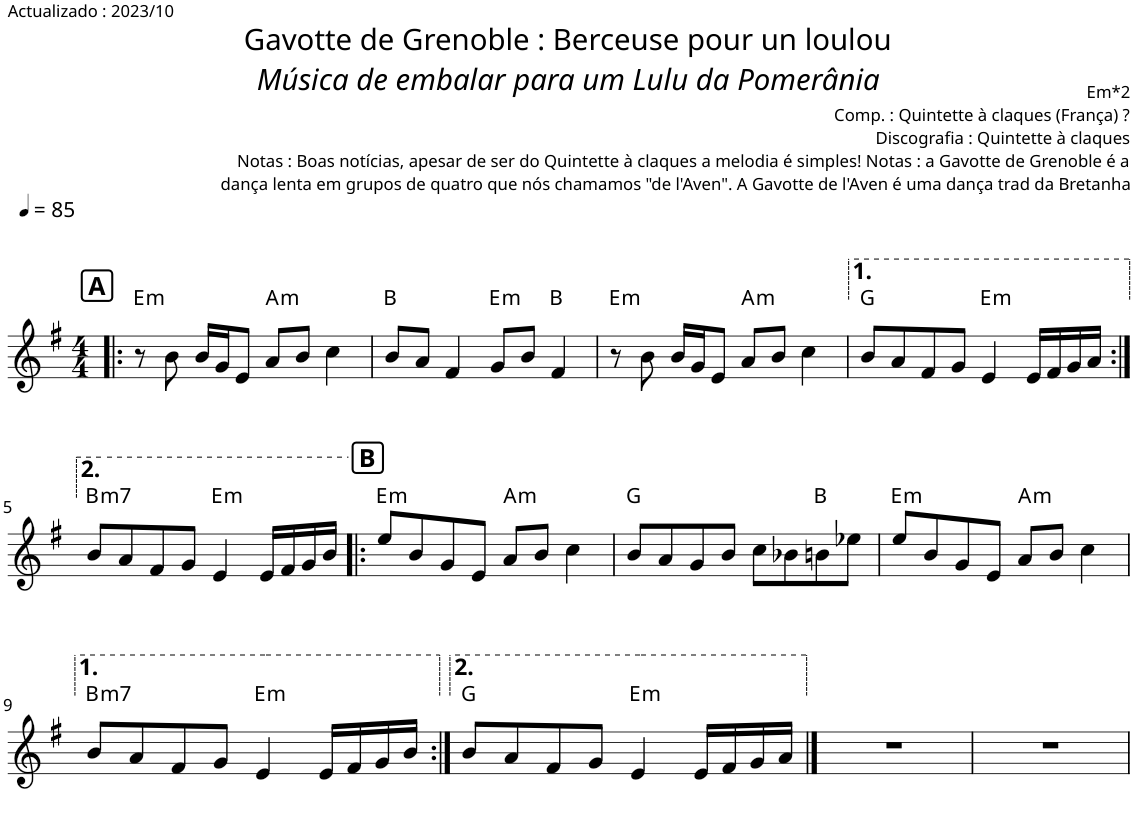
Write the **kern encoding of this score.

**kern	**harte
*part1	*part1
*staff1	*
*I"Piano	*
*I'Pno.	*
*clefG2	*
*k[f#]	*
*M4/4	*
*MM85	*
!!LO:REH:place=s1:a:B:cj:fs=12:t=A:qo=0.5
=1!|:	=1!|:
!	!LO:H:kt=m
8r	E:min
8b\	.
16b/LL	.
16g/J	.
8e/J	.
!	!LO:H:kt=m
8a/L	A:min
8b/J	.
4cc\	.
=2	=2
8b/L	B:maj
8a/J	.
4f#/	.
!	!LO:H:kt=m
8g/L	E:min
8b/J	.
4f#/	B:maj
=3	=3
!	!LO:H:kt=m
8r	E:min
8b\	.
16b/LL	.
16g/J	.
8e/J	.
!	!LO:H:kt=m
8a/L	A:min
8b/J	.
4cc\	.
=4	=4
8b/L	G:maj
8a/	.
8f#/	.
8g/J	.
!	!LO:H:kt=m
4e/	E:min
16e/LL	.
16f#/	.
16g/	.
16a/JJ	.
!!LO:LB:g=z
=5:|!	=5:|!
!	!LO:H:kt=m7
8b/L	B:min7
8a/	.
8f#/	.
8g/J	.
!	!LO:H:kt=m
4e/	E:min
16e/LL	.
16f#/	.
16g/	.
16b/JJ	.
!!LO:REH:place=s1:a:B:cj:fs=12:t=B
=6!|:	=6!|:
!	!LO:H:kt=m
8ee/L	E:min
8b/	.
8g/	.
8e/J	.
!	!LO:H:kt=m
8a/L	A:min
8b/J	.
4cc\	.
=7	=7
8b/L	G:maj
8a/	.
8g/	.
8b/J	.
8cc\L	.
8b-X\	.
8bn\	B:maj
8ee-X\J	.
=8	=8
!	!LO:H:kt=m
8ee/L	E:min
8b/	.
8g/	.
8e/J	.
!	!LO:H:kt=m
8a/L	A:min
8b/J	.
4cc\	.
!!LO:LB:g=z
=9	=9
!	!LO:H:kt=m7
8b/L	B:min7
8a/	.
8f#/	.
8g/J	.
!	!LO:H:kt=m
4e/	E:min
16e/LL	.
16f#/	.
16g/	.
16b/JJ	.
=10:|!	=10:|!
8b/L	G:maj
8a/	.
8f#/	.
8g/J	.
!	!LO:H:kt=m
4e/	E:min
16e/LL	.
16f#/	.
16g/	.
16a/JJ	.
==11	==11
1r	.
=12	=12
1r	.
=	=
*-	*-
